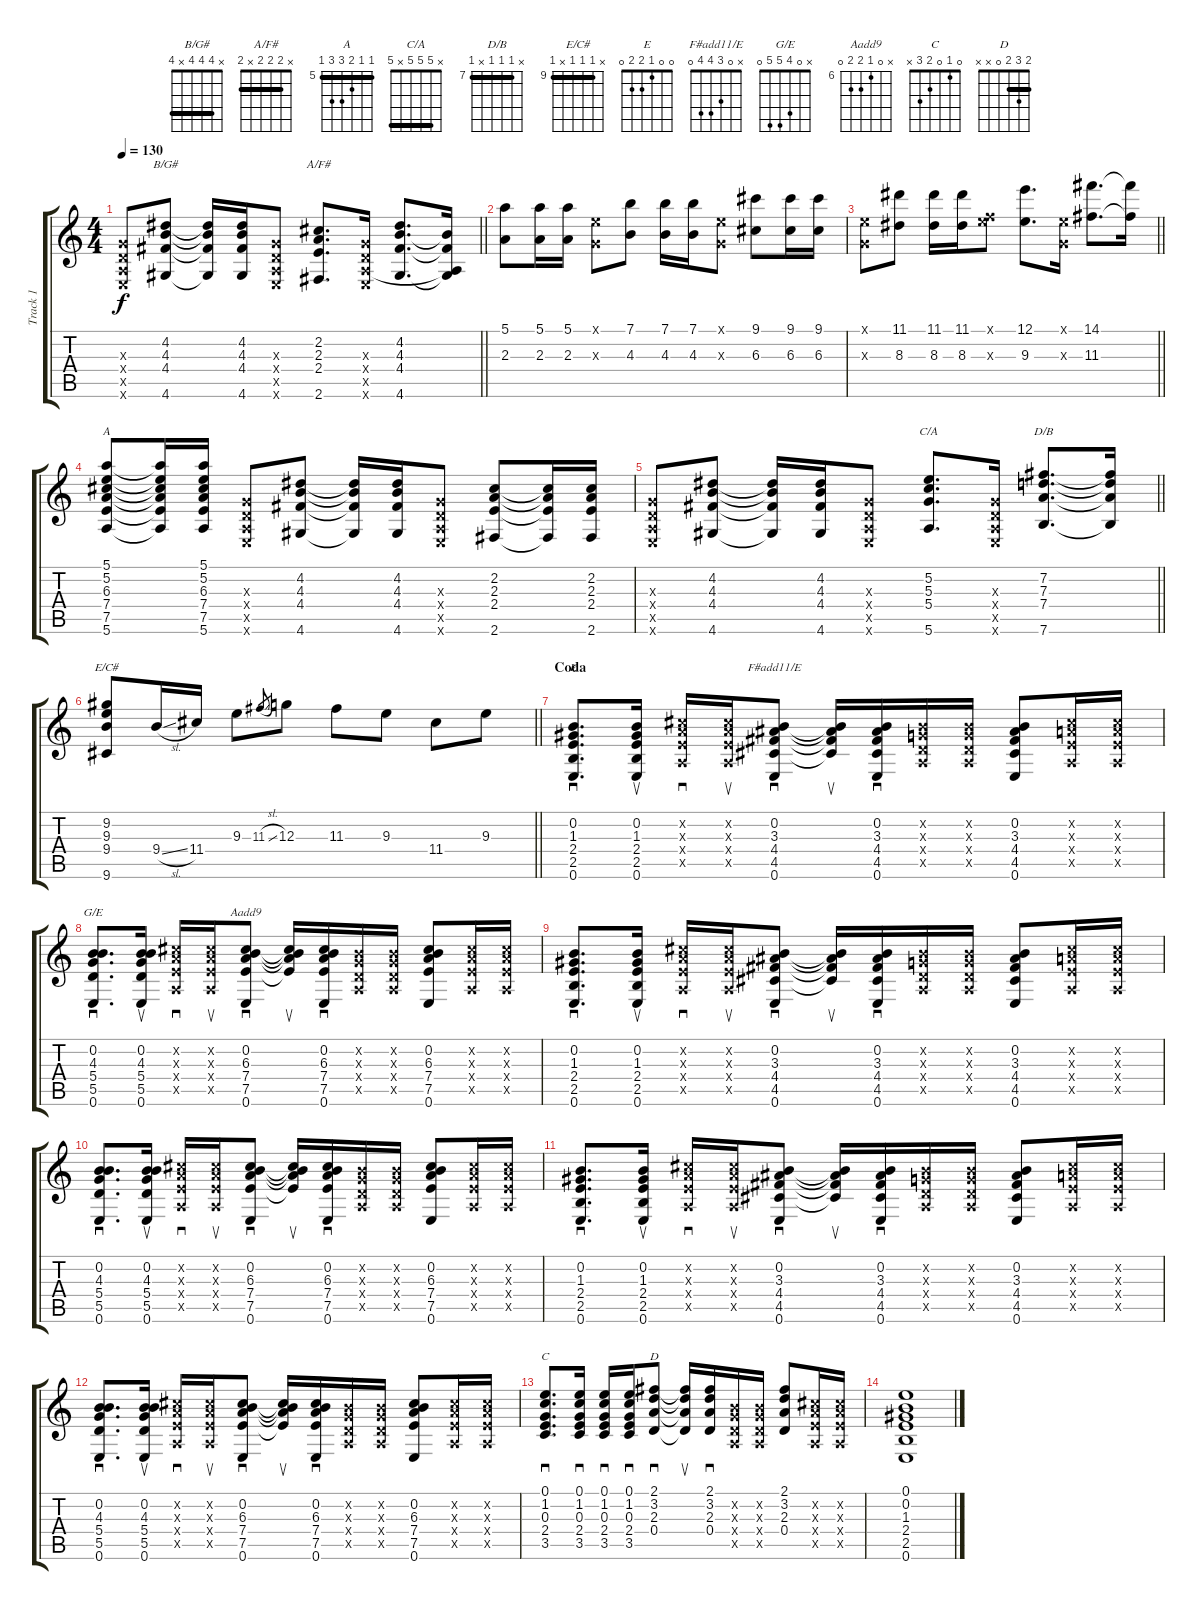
\track ("Track 1" "Track 1") {instrument acousticguitarsteel}
\staff {score tabs}
\tuning (E4 B3 G3 D3 A2 E2) {hide}
\chord ("B/G#" x 4 4 4 x 4) {barre 4}
\chord ("A/F#" x 2 2 2 x 2) {barre 2}
\chord ("A" 5 5 6 7 7 5) {firstfret 5 barre 5}
\chord ("C/A" x 5 5 5 x 5) {barre 5}
\chord ("D/B" x 7 7 7 x 7) {firstfret 7 barre 7}
\chord ("E/C#" x 9 9 9 x 9) {firstfret 9 barre 9}
\chord ("E" 0 0 1 2 2 0)
\chord ("F#add11/E" x 0 3 4 4 0)
\chord ("G/E" x 0 4 5 5 0)
\chord ("Aadd9" x 0 6 7 7 0) {firstfret 6}
\chord ("C" 0 1 0 2 3 x)
\chord ("D" 2 3 2 0 x x) {barre 2}
\ts (4 4)
\tempo 130
\clef g2
\barLineRight lightlight
\ks c
(0.3{x} 0.4{x} 0.5{x} 0.6{x}).8{dy f} (4.2 4.3 4.4 4.6).8{ch "B/G#"} (4.2{t} 4.3{t} 4.4{t} 4.6{t}).16 (4.2 4.3 4.4 4.6).16 (0.3{x} 0.4{x} 0.5{x} 0.6{x}).8 (2.2 2.3 2.4 2.6).8{d ch "A/F#"} (0.3{x} 0.4{x} 0.5{x} 0.6{x}).16 (4.2 4.3 4.4 4.6).8{d} (4.3{t} 4.4{t} 0.5{t} 4.6{t}).16 |
(5.1 2.3).8{volume 16} (5.1 2.3).16 (5.1 2.3).16 (0.1{x} 0.3{x}).8 (7.1 4.3).8 (7.1 4.3).16 (7.1 4.3).16 (0.1{x} 0.3{x}).8 (9.1 6.3).8 (9.1 6.3).16 (9.1 6.3).16 |
\barLineRight lightlight
(0.1{x} 0.3{x}).8 (11.1 8.3).8 (11.1 8.3).16 (11.1 8.3).16 (0.1{x} 10.3{x}).8 (12.1 9.3).8{d} (0.1{x} 0.3{x}).16 (14.1 11.3).8{d} (14.1{t} 11.3{t}).16 |
(5.1 5.2 6.3 7.4 7.5 5.6).8{ch "A" volume 14} (5.1{t} 5.2{t} 6.3{t} 7.4{t} 7.5{t} 5.6{t}).16 (5.1 5.2 6.3 7.4 7.5 5.6).16 (0.3{x} 0.4{x} 0.5{x} 0.6{x}).8 (4.2 4.3 4.4 4.6).8 (4.2{t} 4.3{t} 4.4{t} 4.6{t}).16 (4.2 4.3 4.4 4.6).16 (0.3{x} 0.4{x} 0.5{x} 0.6{x}).8 (2.2 2.3 2.4 2.6).8 (2.2{t} 2.3{t} 2.4{t} 2.6{t}).16 (2.2 2.3 2.4 2.6).16 |
\barLineRight lightlight
(0.3{x} 0.4{x} 0.5{x} 0.6{x}).8 (4.2 4.3 4.4 4.6).8 (4.2{t} 4.3{t} 4.4{t} 4.6{t}).16 (4.2 4.3 4.4 4.6).16 (0.3{x} 0.4{x} 0.5{x} 0.6{x}).8 (5.2 5.3 5.4 5.6).8{d ch "C/A"} (0.3{x} 0.4{x} 0.5{x} 0.6{x}).16 (7.2 7.3 7.4 7.6).8{d ch "D/B"} (7.2{t} 7.3{t} 7.4{t} 7.6{t}).16 |
\barLineRight lightlight
(9.2 9.3 9.4 9.6).8{ch "E/C#" volume 16} 9.4{sl}.16 11.4.16 9.3.8 11.3{sl}.8{gr} 12.3.8 11.3.8 9.3.8 11.4.8 9.3.8 |
\section ("" "Coda")
(0.2 1.3 2.4 2.5 0.6).8{d sd ch "E"} (0.2 1.3 2.4 2.5 0.6).16{su} (2.2{x} 2.3{x} 2.4{x} 0.5{x}).16{sd} (2.2{x} 2.3{x} 2.4{x} 0.5{x}).16{su} (0.2 3.3 4.4 4.5 0.6).8{sd ch "F#add11/E"} (0.2{t} 3.3{t} 4.4{t} 4.5{t}).16{su} (0.2 3.3 4.4 4.5 0.6).16{sd} (0.2{x} 0.3{x} 0.4{x} 0.5{x}).16 (0.2{x} 0.3{x} 0.4{x} 0.5{x}).16 (0.2 3.3 4.4 4.5 0.6).8 (2.2{x} 2.3{x} 2.4{x} 0.5{x}).16 (2.2{x} 2.3{x} 2.4{x} 0.5{x}).16 |
(0.2 4.3 5.4 5.5 0.6).8{d sd ch "G/E"} (0.2 4.3 5.4 5.5 0.6).16{su} (2.2{x} 2.3{x} 2.4{x} 0.5{x}).16{sd} (2.2{x} 2.3{x} 2.4{x} 0.5{x}).16{su} (0.2 6.3 7.4 7.5 0.6).8{sd ch "Aadd9"} (0.2{t} 6.3{t} 7.4{t} 7.5{t}).16{su} (0.2 6.3 7.4 7.5 0.6).16{sd} (0.2{x} 0.3{x} 0.4{x} 0.5{x}).16 (0.2{x} 0.3{x} 0.4{x} 0.5{x}).16 (0.2 6.3 7.4 7.5 0.6).8 (2.2{x} 2.3{x} 2.4{x} 0.5{x}).16 (2.2{x} 2.3{x} 2.4{x} 0.5{x}).16 |
(0.2 1.3 2.4 2.5 0.6).8{d sd} (0.2 1.3 2.4 2.5 0.6).16{su} (2.2{x} 2.3{x} 2.4{x} 0.5{x}).16{sd} (2.2{x} 2.3{x} 2.4{x} 0.5{x}).16{su} (0.2 3.3 4.4 4.5 0.6).8{sd} (0.2{t} 3.3{t} 4.4{t} 4.5{t}).16{su} (0.2 3.3 4.4 4.5 0.6).16{sd} (0.2{x} 0.3{x} 0.4{x} 0.5{x}).16 (0.2{x} 0.3{x} 0.4{x} 0.5{x}).16 (0.2 3.3 4.4 4.5 0.6).8 (2.2{x} 2.3{x} 2.4{x} 0.5{x}).16 (2.2{x} 2.3{x} 2.4{x} 0.5{x}).16 |
(0.2 4.3 5.4 5.5 0.6).8{d sd} (0.2 4.3 5.4 5.5 0.6).16{su} (2.2{x} 2.3{x} 2.4{x} 0.5{x}).16{sd} (2.2{x} 2.3{x} 2.4{x} 0.5{x}).16{su} (0.2 6.3 7.4 7.5 0.6).8{sd} (0.2{t} 6.3{t} 7.4{t} 7.5{t}).16{su} (0.2 6.3 7.4 7.5 0.6).16{sd} (0.2{x} 0.3{x} 0.4{x} 0.5{x}).16 (0.2{x} 0.3{x} 0.4{x} 0.5{x}).16 (0.2 6.3 7.4 7.5 0.6).8 (2.2{x} 2.3{x} 2.4{x} 0.5{x}).16 (2.2{x} 2.3{x} 2.4{x} 0.5{x}).16 |
(0.2 1.3 2.4 2.5 0.6).8{d sd} (0.2 1.3 2.4 2.5 0.6).16{su} (2.2{x} 2.3{x} 2.4{x} 0.5{x}).16{sd} (2.2{x} 2.3{x} 2.4{x} 0.5{x}).16{su} (0.2 3.3 4.4 4.5 0.6).8{sd} (0.2{t} 3.3{t} 4.4{t} 4.5{t}).16{su} (0.2 3.3 4.4 4.5 0.6).16{sd} (0.2{x} 0.3{x} 0.4{x} 0.5{x}).16 (0.2{x} 0.3{x} 0.4{x} 0.5{x}).16 (0.2 3.3 4.4 4.5 0.6).8 (2.2{x} 2.3{x} 2.4{x} 0.5{x}).16 (2.2{x} 2.3{x} 2.4{x} 0.5{x}).16 |
(0.2 4.3 5.4 5.5 0.6).8{d sd} (0.2 4.3 5.4 5.5 0.6).16{su} (2.2{x} 2.3{x} 2.4{x} 0.5{x}).16{sd} (2.2{x} 2.3{x} 2.4{x} 0.5{x}).16{su} (0.2 6.3 7.4 7.5 0.6).8{sd} (0.2{t} 6.3{t} 7.4{t} 7.5{t}).16{su} (0.2 6.3 7.4 7.5 0.6).16{sd} (0.2{x} 0.3{x} 0.4{x} 0.5{x}).16 (0.2{x} 0.3{x} 0.4{x} 0.5{x}).16 (0.2 6.3 7.4 7.5 0.6).8 (2.2{x} 2.3{x} 2.4{x} 0.5{x}).16 (2.2{x} 2.3{x} 2.4{x} 0.5{x}).16 |
(0.1 1.2 0.3 2.4 3.5).8{d sd ch "C"} (0.1 1.2 0.3 2.4 3.5).16{sd} (0.1 1.2 0.3 2.4 3.5).16{sd} (0.1 1.2 0.3 2.4 3.5).16{sd} (2.1 3.2 2.3 0.4).8{sd ch "D"} (2.1{t} 3.2{t} 2.3{t} 0.4{t}).16{su} (2.1 3.2 2.3 0.4).16{sd} (0.2{x} 0.3{x} 0.4{x} 0.5{x}).16 (0.2{x} 0.3{x} 0.4{x} 0.5{x}).16 (2.1 3.2 2.3 0.4).8 (2.2{x} 2.3{x} 2.4{x} 0.5{x}).16 (2.2{x} 2.3{x} 2.4{x} 0.5{x}).16 |
(0.1 0.2 1.3 2.4 2.5 0.6).1
